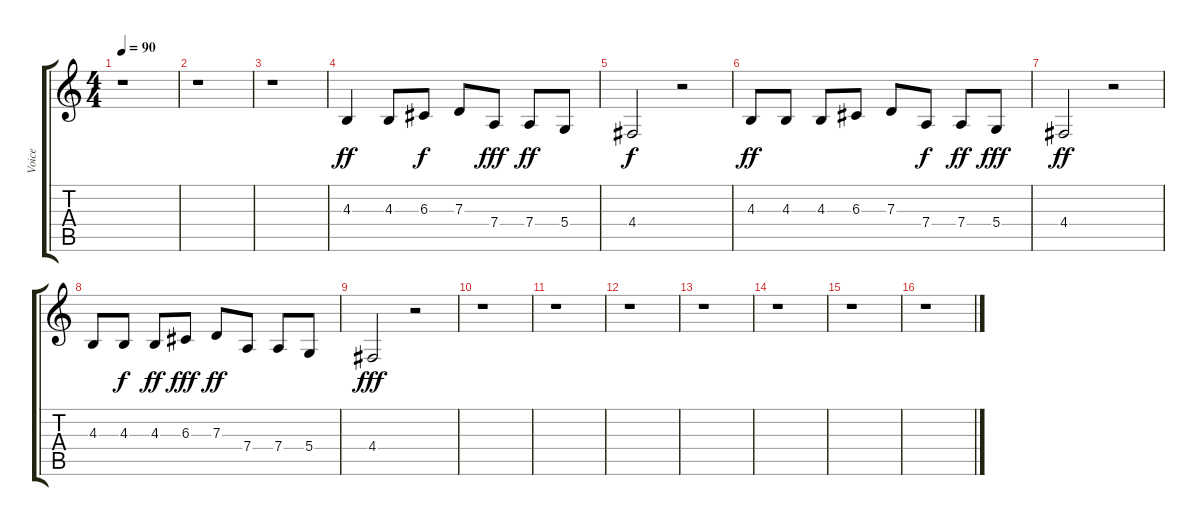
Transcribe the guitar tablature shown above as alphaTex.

\track ("Voice" "Voice") {instrument tenorsax}
\staff {score tabs}
\tuning (E4 B3 G3 D3 A2 E2) {hide}
\ts (4 4)
\tempo 90
\clef g2
\ks c
r.1{dy ff} |
r.1 |
r.1 |
4.3.4 4.3.8 6.3.8{dy f} 7.3.8 7.4.8{dy fff} 7.4.8{dy ff} 5.4.8 |
4.4.2{dy f} r.2 |
4.3.8{dy ff} 4.3.8 4.3.8 6.3.8 7.3.8 7.4.8{dy f} 7.4.8{dy ff} 5.4.8{dy fff} |
4.4.2{dy ff} r.2 |
4.3.8 4.3.8{dy f} 4.3.8{dy ff} 6.3.8{dy fff} 7.3.8{dy ff} 7.4.8 7.4.8 5.4.8 |
4.4.2{dy fff} r.2 |
r.1 |
r.1 |
r.1 |
r.1 |
r.1 |
r.1 |
r.1
